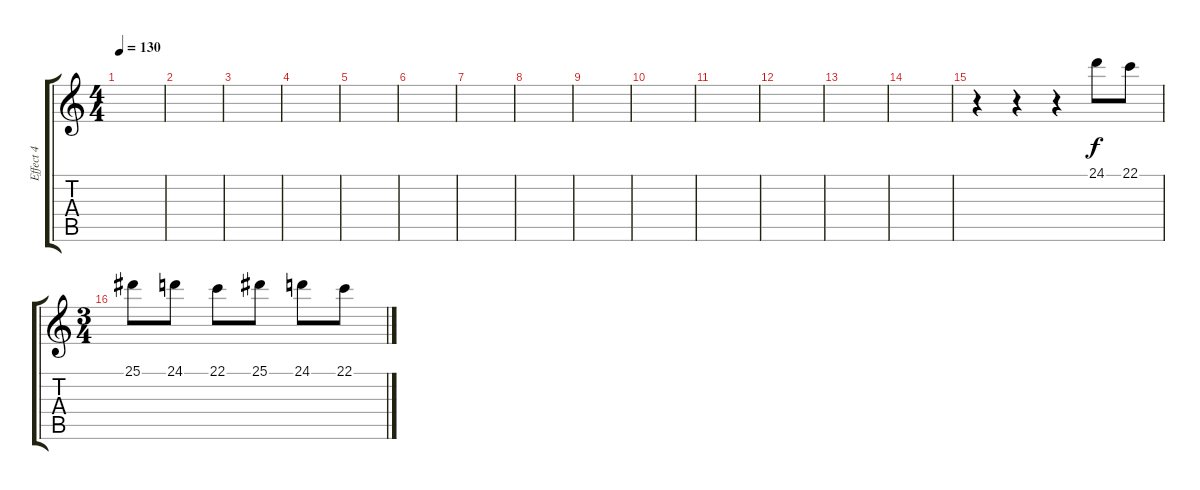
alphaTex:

\track ("Effect 4" "Effect 4") {instrument acousticgrandpiano}
\staff {score tabs}
\tuning (D4 A3 F3 C3 G2 C2) {hide}
\ts (4 4)
\tempo 130
\clef g2
\ks c
|
|
|
|
|
|
|
|
|
|
|
|
|
|
r.4 r.4 r.4 24.1.8 22.1.8 |
\ts (3 4)
25.1.8 24.1.8 22.1.8 25.1.8 24.1.8 22.1.8
